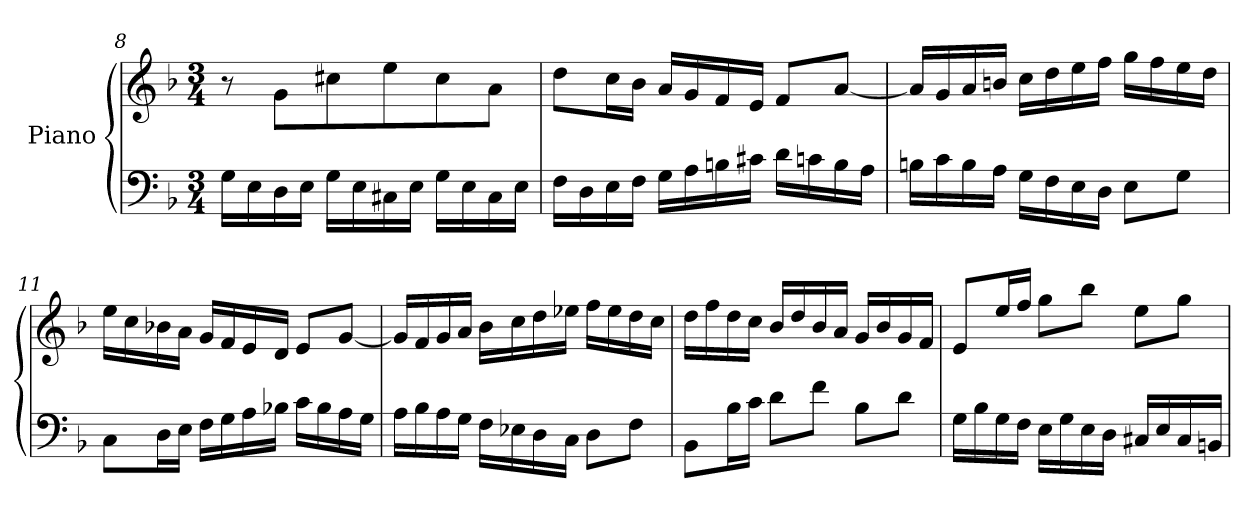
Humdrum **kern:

**kern	**kern
*part1	*part1
*staff2	*staff1
*I"Piano	*
*clefF4	*clefG2
*k[b-]	*k[b-]
*F:	*F:
*M3/4	*M3/4
=8	=8
16GLL	8r
16E	.
16D	8gL
16EJJ	.
16GLL	8cc#X
16E	.
16C#X	8ee
16EJJ	.
16GLL	8cc#
16E	.
16C#	8aJ
16EJJ	.
=9	=9
16FLL	8ddL
16D	.
16E	16ccL
16FJJ	16b-JJ
16GLL	16a/LL
16A	16g/
16Bn	16f/
16c#XJJ	16e/JJ
16dLL	8f/L
16cn	.
16B	[8a/J
16AJJ	.
!!LO:LB:g=z
=10	=10
16BnLL	16a/LL]
16c	16g/
16B	16a/
16AJJ	16bn/JJ
16GLL	16ccLL
16F	16dd
16E	16ee
16DJJ	16ffJJ
8EL	16ggLL
.	16ff
8GJ	16ee
.	16ddJJ
=11	=11
8CL	16eeLL
.	16cc
16DL	16b-X
16EJJ	16aJJ
16FLL	16g/LL
16G	16f/
16A	16e/
16B-XJJ	16d/JJ
16cLL	8e/L
16B-	.
16A	[8g/J
16GJJ	.
=12	=12
16ALL	16g/LL]
16B-	16f/
16A	16g/
16GJJ	16a/JJ
16FLL	16b-LL
16E-X	16cc
16D	16dd
16CJJ	16ee-XJJ
8DL	16ffLL
.	16ee-
8FJ	16dd
.	16ccJJ
!!LO:LB:g=z
=13	=13
*	*^
!	!	!LO:N:vis=1
8BB-L	16dd\LL	2.ryy
.	16ff\	.
16B-L	16dd\	.
16cJJ	16cc\JJ	.
8dL	16b-LL	.
.	16dd	.
8fJ	16b-	.
.	16aJJ	.
8B-L	16gLL	.
.	16b-	.
8dJ	16g	.
.	16fJJ	.
=14	=14	=14
!	!	!LO:N:vis=1
16GLL	8e/L	2.ryy
16B-	.	.
16G	16ee/L	.
16FJJ	16ff/JJ	.
16ELL	8gg\L	.
16G	.	.
16E	8bb-\J	.
16DJJ	.	.
16C#XLL	8ee\L	.
16E	.	.
16C#	8gg\J	.
16BBnJJ	.	.
*	*v	*v
=	=
*-	*-
